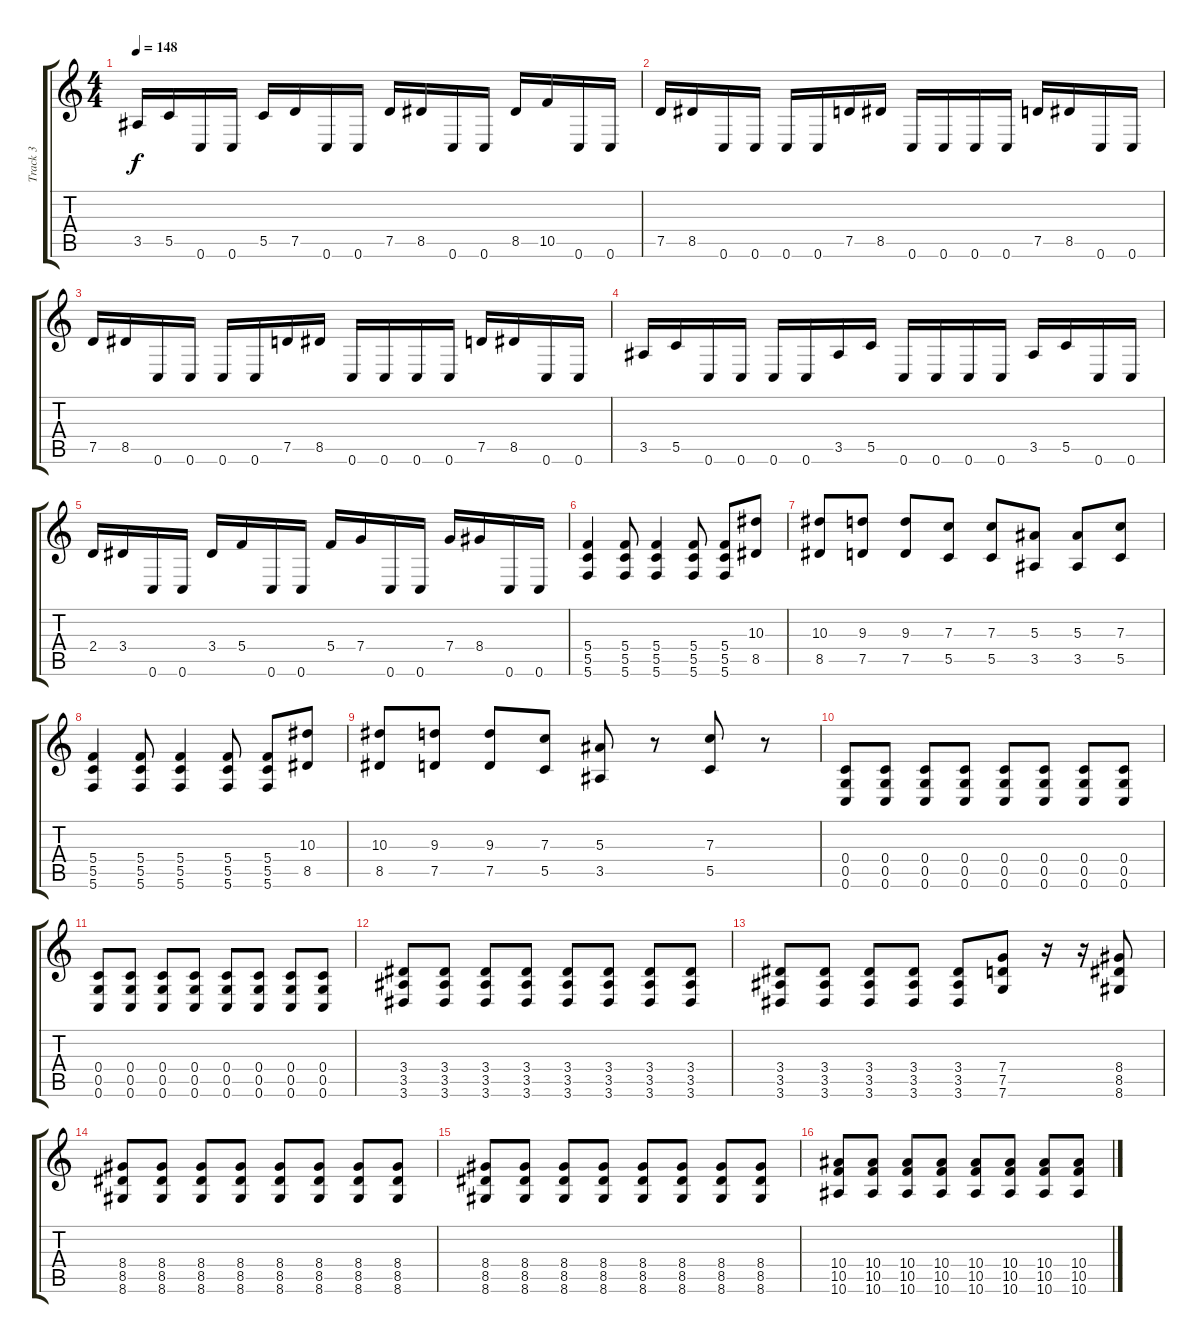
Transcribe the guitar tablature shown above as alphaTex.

\track ("Track 3" "Track 3") {instrument overdrivenguitar}
\staff {score tabs}
\tuning (D4 A3 F3 C3 G2 C2) {hide}
\ts (4 4)
\tempo 148
\clef g2
\ks c
3.5.16{dy f} 5.5.16 0.6.16 0.6.16 5.5.16 7.5.16 0.6.16 0.6.16 7.5.16 8.5.16 0.6.16 0.6.16 8.5.16 10.5.16 0.6.16 0.6.16 |
7.5.16 8.5.16 0.6.16 0.6.16 0.6.16 0.6.16 7.5.16 8.5.16 0.6.16 0.6.16 0.6.16 0.6.16 7.5.16 8.5.16 0.6.16 0.6.16 |
7.5.16 8.5.16 0.6.16 0.6.16 0.6.16 0.6.16 7.5.16 8.5.16 0.6.16 0.6.16 0.6.16 0.6.16 7.5.16 8.5.16 0.6.16 0.6.16 |
3.5.16 5.5.16 0.6.16 0.6.16 0.6.16 0.6.16 3.5.16 5.5.16 0.6.16 0.6.16 0.6.16 0.6.16 3.5.16 5.5.16 0.6.16 0.6.16 |
2.4.16 3.4.16 0.6.16 0.6.16 3.4.16 5.4.16 0.6.16 0.6.16 5.4.16 7.4.16 0.6.16 0.6.16 7.4.16 8.4.16 0.6.16 0.6.16 |
(5.4 5.5 5.6).4 (5.4 5.5 5.6).8 (5.4 5.5 5.6).4 (5.4 5.5 5.6).8 (5.4 5.5 5.6).8 (10.3 8.5).8 |
(10.3 8.5).8 (9.3 7.5).8 (9.3 7.5).8 (7.3 5.5).8 (7.3 5.5).8 (5.3 3.5).8 (5.3 3.5).8 (7.3 5.5).8 |
(5.4 5.5 5.6).4 (5.4 5.5 5.6).8 (5.4 5.5 5.6).4 (5.4 5.5 5.6).8 (5.4 5.5 5.6).8 (10.3 8.5).8 |
(10.3 8.5).8 (9.3 7.5).8 (9.3 7.5).8 (7.3 5.5).8 (5.3 3.5).8 r.8 (7.3 5.5).8 r.8 |
(0.4 0.5 0.6).8 (0.4 0.5 0.6).8 (0.4 0.5 0.6).8 (0.4 0.5 0.6).8 (0.4 0.5 0.6).8 (0.4 0.5 0.6).8 (0.4 0.5 0.6).8 (0.4 0.5 0.6).8 |
(0.4 0.5 0.6).8 (0.4 0.5 0.6).8 (0.4 0.5 0.6).8 (0.4 0.5 0.6).8 (0.4 0.5 0.6).8 (0.4 0.5 0.6).8 (0.4 0.5 0.6).8 (0.4 0.5 0.6).8 |
(3.4 3.5 3.6).8 (3.4 3.5 3.6).8 (3.4 3.5 3.6).8 (3.4 3.5 3.6).8 (3.4 3.5 3.6).8 (3.4 3.5 3.6).8 (3.4 3.5 3.6).8 (3.4 3.5 3.6).8 |
(3.4 3.5 3.6).8 (3.4 3.5 3.6).8 (3.4 3.5 3.6).8 (3.4 3.5 3.6).8 (3.4 3.5 3.6).8 (7.4 7.5 7.6).8 r.16 r.16 (8.4 8.5 8.6).8 |
(8.4 8.5 8.6).8 (8.4 8.5 8.6).8 (8.4 8.5 8.6).8 (8.4 8.5 8.6).8 (8.4 8.5 8.6).8 (8.4 8.5 8.6).8 (8.4 8.5 8.6).8 (8.4 8.5 8.6).8 |
(8.4 8.5 8.6).8 (8.4 8.5 8.6).8 (8.4 8.5 8.6).8 (8.4 8.5 8.6).8 (8.4 8.5 8.6).8 (8.4 8.5 8.6).8 (8.4 8.5 8.6).8 (8.4 8.5 8.6).8 |
(10.4 10.5 10.6).8 (10.4 10.5 10.6).8 (10.4 10.5 10.6).8 (10.4 10.5 10.6).8 (10.4 10.5 10.6).8 (10.4 10.5 10.6).8 (10.4 10.5 10.6).8 (10.4 10.5 10.6).8
